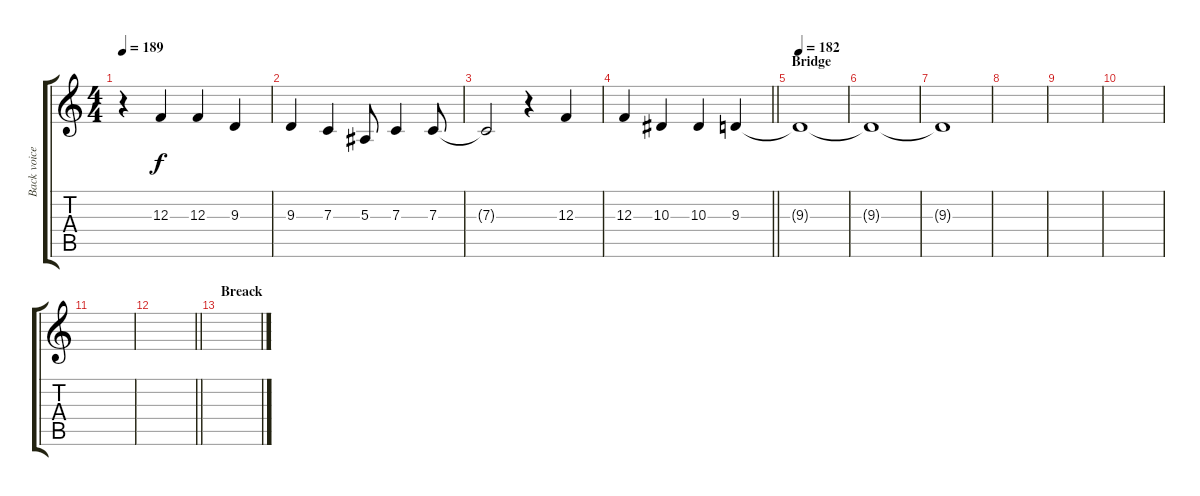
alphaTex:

\track ("Back voice" "Back voice") {instrument oboe}
\staff {score tabs}
\tuning (D4 A3 F3 C3 G2 D2) {hide}
\ts (4 4)
\tempo 189
\clef g2
\ks c
r.4{dy f} 12.3.4 12.3.4 9.3.4 |
9.3.4 7.3.4 5.3.8 7.3.4 7.3.8 |
7.3{t}.2 r.4 12.3.4 |
\barLineRight lightlight
12.3.4 10.3.4 10.3.4 9.3.4 |
\section ("" "Bridge")
\tempo 182
9.3{t}.1 |
9.3{t}.1{volume 4} |
9.3{t}.1 |
|
|
|
|
\barLineRight lightlight
|
\section ("" "Breack")
